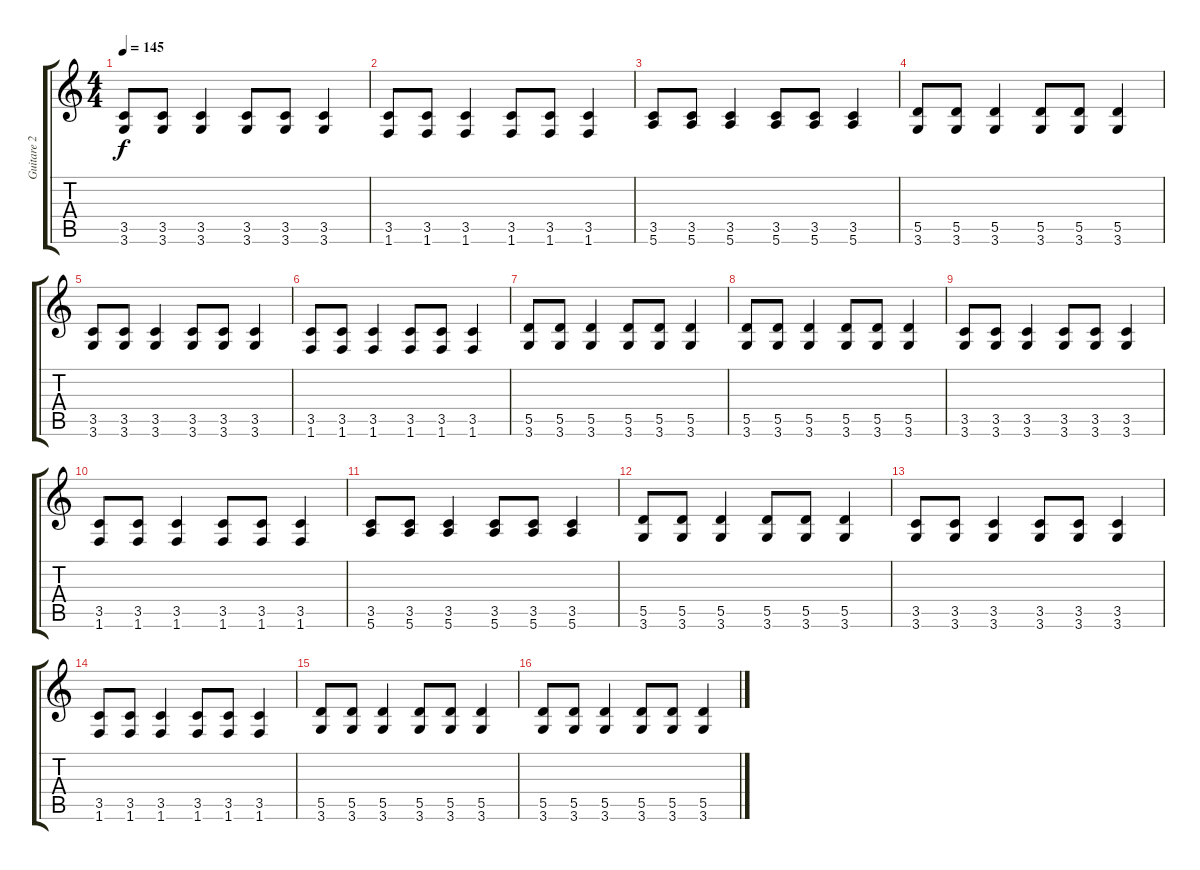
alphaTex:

\track ("Guitare 2" "Guitare 2") {instrument distortionguitar}
\staff {score tabs}
\tuning (E4 B3 G3 D3 A2 E2) {hide}
\ts (4 4)
\tempo 145
\clef g2
\ks c
(3.5 3.6).8{dy f} (3.5 3.6).8 (3.5 3.6).4 (3.5 3.6).8 (3.5 3.6).8 (3.5 3.6).4 |
(3.5 1.6).8 (3.5 1.6).8 (3.5 1.6).4 (3.5 1.6).8 (3.5 1.6).8 (3.5 1.6).4 |
(3.5 5.6).8 (3.5 5.6).8 (3.5 5.6).4 (3.5 5.6).8 (3.5 5.6).8 (3.5 5.6).4 |
(5.5 3.6).8 (5.5 3.6).8 (5.5 3.6).4 (5.5 3.6).8 (5.5 3.6).8 (5.5 3.6).4 |
(3.5 3.6).8 (3.5 3.6).8 (3.5 3.6).4 (3.5 3.6).8 (3.5 3.6).8 (3.5 3.6).4 |
(3.5 1.6).8 (3.5 1.6).8 (3.5 1.6).4 (3.5 1.6).8 (3.5 1.6).8 (3.5 1.6).4 |
(5.5 3.6).8 (5.5 3.6).8 (5.5 3.6).4 (5.5 3.6).8 (5.5 3.6).8 (5.5 3.6).4 |
(5.5 3.6).8 (5.5 3.6).8 (5.5 3.6).4 (5.5 3.6).8 (5.5 3.6).8 (5.5 3.6).4 |
(3.5 3.6).8 (3.5 3.6).8 (3.5 3.6).4 (3.5 3.6).8 (3.5 3.6).8 (3.5 3.6).4 |
(3.5 1.6).8 (3.5 1.6).8 (3.5 1.6).4 (3.5 1.6).8 (3.5 1.6).8 (3.5 1.6).4 |
(3.5 5.6).8 (3.5 5.6).8 (3.5 5.6).4 (3.5 5.6).8 (3.5 5.6).8 (3.5 5.6).4 |
(5.5 3.6).8 (5.5 3.6).8 (5.5 3.6).4 (5.5 3.6).8 (5.5 3.6).8 (5.5 3.6).4 |
(3.5 3.6).8 (3.5 3.6).8 (3.5 3.6).4 (3.5 3.6).8 (3.5 3.6).8 (3.5 3.6).4 |
(3.5 1.6).8 (3.5 1.6).8 (3.5 1.6).4 (3.5 1.6).8 (3.5 1.6).8 (3.5 1.6).4 |
(5.5 3.6).8 (5.5 3.6).8 (5.5 3.6).4 (5.5 3.6).8 (5.5 3.6).8 (5.5 3.6).4 |
(5.5 3.6).8 (5.5 3.6).8 (5.5 3.6).4 (5.5 3.6).8 (5.5 3.6).8 (5.5 3.6).4
